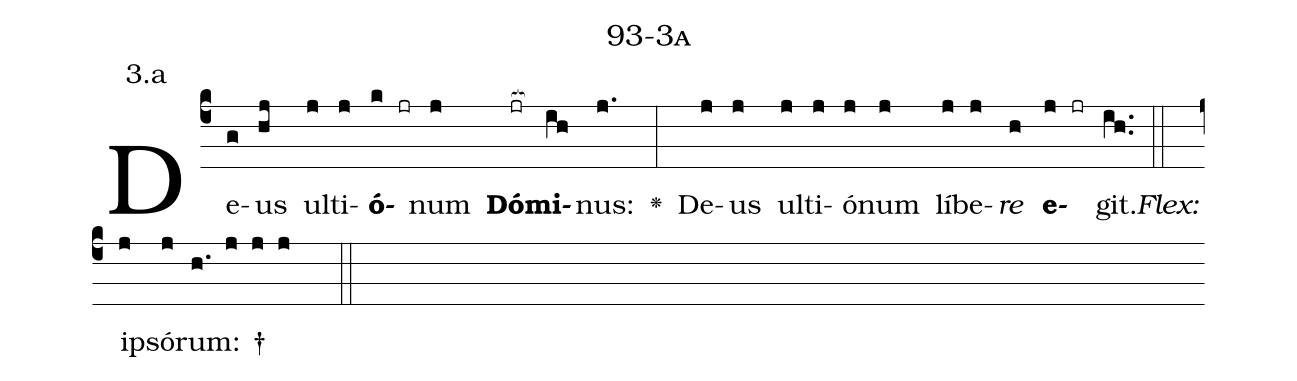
name: 93-3a;
annotation: 3.a;
%%
(c4)De(g)us(hj) ul(j)ti(j)<b>ó</b>(k jr)num(j) <b>Dó</b>(jr[ocb:1{])<b>mi</b>(ih[ocb:0}])nus:(j.) <v>\greheightstar</v>(:) De(j)us(j) ul(j)ti(j)ó(j)num(j) lí(j)be(j)<i>re</i>(h) <b>e</b>(j jr)git.(ih..) (::)
<i>Flex:</i>()  ip(j)só(j)rum: †(h. j j j  ::)

%E(j) u(j) o(j) u(h) a(j) e.(ih..) (::)
